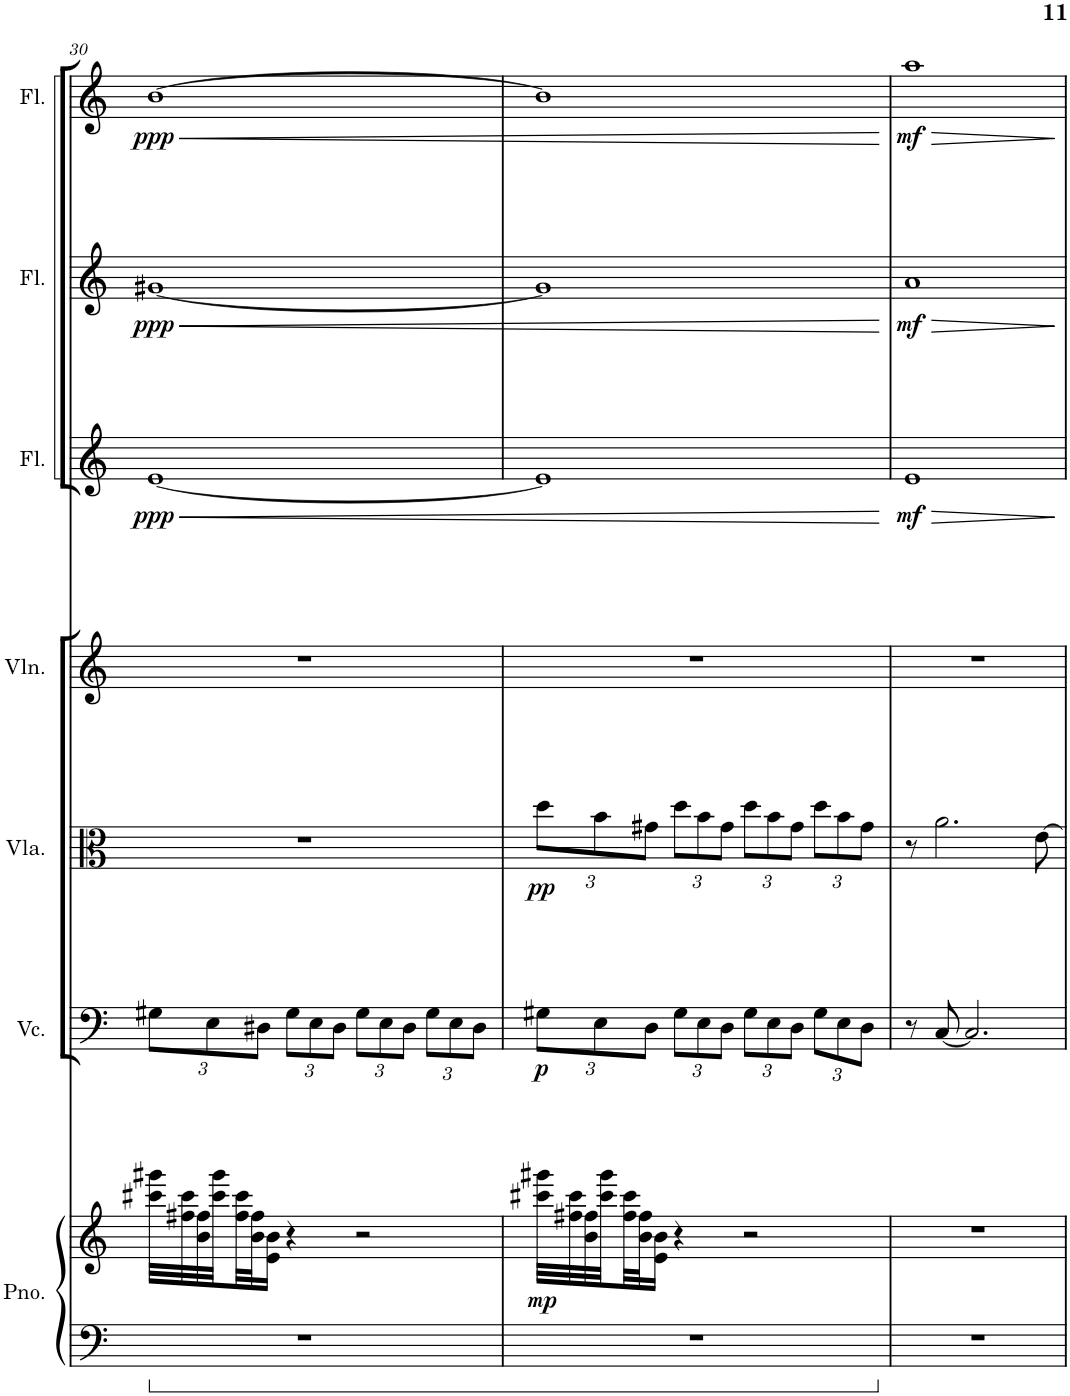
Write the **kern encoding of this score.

**kern	**kern	**dynam	**kern	**dynam	**kern	**dynam	**kern	**kern	**dynam	**kern	**dynam	**kern	**dynam
*part7	*part7	*part7	*part6	*part6	*part5	*part5	*part4	*part3	*part3	*part2	*part2	*part1	*part1
*staff8	*staff7	*staff7/8	*staff6	*staff6	*staff5	*staff5	*staff4	*staff3	*staff3	*staff2	*staff2	*staff1	*staff1
*I"Piano	*	*	*I"Violoncello	*	*I"Viola	*	*I"Violin	*I"Flute	*	*I"Flute	*	*I"Flute	*
*I'Pno.	*	*	*I'Vc.	*	*I'Vla.	*	*I'Vln.	*I'Fl.	*	*I'Fl.	*	*I'Fl.	*
!!LO:PB:g=z
*clefF4	*clefG2	*	*clefF4	*	*clefC3	*	*clefG2	*clefG2	*	*clefG2	*	*clefG2	*
*k[]	*k[]	*	*k[]	*	*k[]	*	*k[]	*k[]	*	*k[]	*	*k[]	*
*M4/4	*M4/4	*	*M4/4	*	*M4/4	*	*M4/4	*M4/4	*	*M4/4	*	*M4/4	*
*	*	*	*Xbrackettup	*	*	*	*	*	*	*	*	*	*
=30	=30	=30	=30	=30	=30	=30	=30	=30	=30	=30	=30	=30	=30
!	!	!	!	!	!	!	!	!	!LO:HP:b	!	!LO:HP:b	!	!LO:HP:b
!	!	!	!	!	!	!	!	!	!LO:DY:n=1:b	!	!LO:DY:n=1:b	!	!LO:DY:n=1:b
1r	32ccc#X\ 32ggg#X\LLL	.	12G#X\L	.	1r	.	1r	[1e	< ppp	[1g#X	< ppp	[1b	< ppp
.	32ff#X\ 32ccc#\	.	.	.	.	.	.	.	.	.	.	.	.
.	32b\ 32ff#\	.	.	.	.	.	.	.	.	.	.	.	.
.	.	.	12E\	.	.	.	.	.	.	.	.	.	.
.	32ccc#\ 32ggg#\	.	.	.	.	.	.	.	.	.	.	.	.
.	32ff#\ 32ccc#\	.	.	.	.	.	.	.	.	.	.	.	.
.	32b\ 32ff#\J	.	.	.	.	.	.	.	.	.	.	.	.
.	.	.	12D#X\J	.	.	.	.	.	.	.	.	.	.
.	16e\ 16b\JJ	.	.	.	.	.	.	.	.	.	.	.	.
.	4r	.	12G#\L	.	.	.	.	.	.	.	.	.	.
.	.	.	12E\	.	.	.	.	.	.	.	.	.	.
.	.	.	12D#\J	.	.	.	.	.	.	.	.	.	.
.	2r	.	12G#\L	.	.	.	.	.	.	.	.	.	.
.	.	.	12E\	.	.	.	.	.	.	.	.	.	.
.	.	.	12D#\J	.	.	.	.	.	.	.	.	.	.
.	.	.	12G#\L	.	.	.	.	.	.	.	.	.	.
.	.	.	12E\	.	.	.	.	.	.	.	.	.	.
.	.	.	12D#\J	.	.	.	.	.	.	.	.	.	.
=31	=31	=31	=31	=31	=31	=31	=31	=31	=31	=31	=31	=31	=31
*	*	*	*	*	*Xbrackettup	*	*	*	*	*	*	*	*
!	!	!LO:DY:b	!	!LO:DY:b	!	!LO:DY:b	!	!	!	!	!	!	!
1r	32ccc#X\ 32ggg#X\LLL	mp	12G#X\L	p	12dd\L	pp	1r	1e]	.	1g#]	.	1b]	.
.	32ff#X\ 32ccc#\	.	.	.	.	.	.	.	.	.	.	.	.
.	32b\ 32ff#\	.	.	.	.	.	.	.	.	.	.	.	.
.	.	.	12E\	.	12b\	.	.	.	.	.	.	.	.
.	32ccc#\ 32ggg#\	.	.	.	.	.	.	.	.	.	.	.	.
.	32ff#\ 32ccc#\	.	.	.	.	.	.	.	.	.	.	.	.
.	32b\ 32ff#\J	.	.	.	.	.	.	.	.	.	.	.	.
.	.	.	12D\J	.	12g#X\J	.	.	.	.	.	.	.	.
.	16e\ 16b\JJ	.	.	.	.	.	.	.	.	.	.	.	.
.	4r	.	12G#\L	.	12dd\L	.	.	.	.	.	.	.	.
.	.	.	12E\	.	12b\	.	.	.	.	.	.	.	.
.	.	.	12D\J	.	12g#\J	.	.	.	.	.	.	.	.
.	2r	.	12G#\L	.	12dd\L	.	.	.	.	.	.	.	.
.	.	.	12E\	.	12b\	.	.	.	.	.	.	.	.
.	.	.	12D\J	.	12g#\J	.	.	.	.	.	.	.	.
.	.	.	12G#\L	.	12dd\L	.	.	.	.	.	.	.	.
.	.	.	12E\	.	12b\	.	.	.	.	.	.	.	.
.	.	.	12D\J	.	12g#\J	.	.	.	.	.	.	.	.
=32	=32	=32	=32	=32	=32	=32	=32	=32	=32	=32	=32	=32	=32
!	!	!	!	!	!	!	!	!	!LO:DY:b	!	!LO:DY:b	!	!LO:DY:b
1r	1r	.	8r	.	8r	.	1r	1e	mf	1a	mf	1aa	mf
.	.	.	[8C/	.	2.a\	.	.	.	.	.	.	.	.
.	.	.	2.C/]	.	.	.	.	.	.	.	.	.	.
.	.	.	.	.	[8e\	.	.	.	.	.	.	.	.
.	.	.	.	.	.	.	.	.	[	.	[	.	[
=	=	=	=	=	=	=	=	=	=	=	=	=	=
*-	*-	*-	*-	*-	*-	*-	*-	*-	*-	*-	*-	*-	*-
